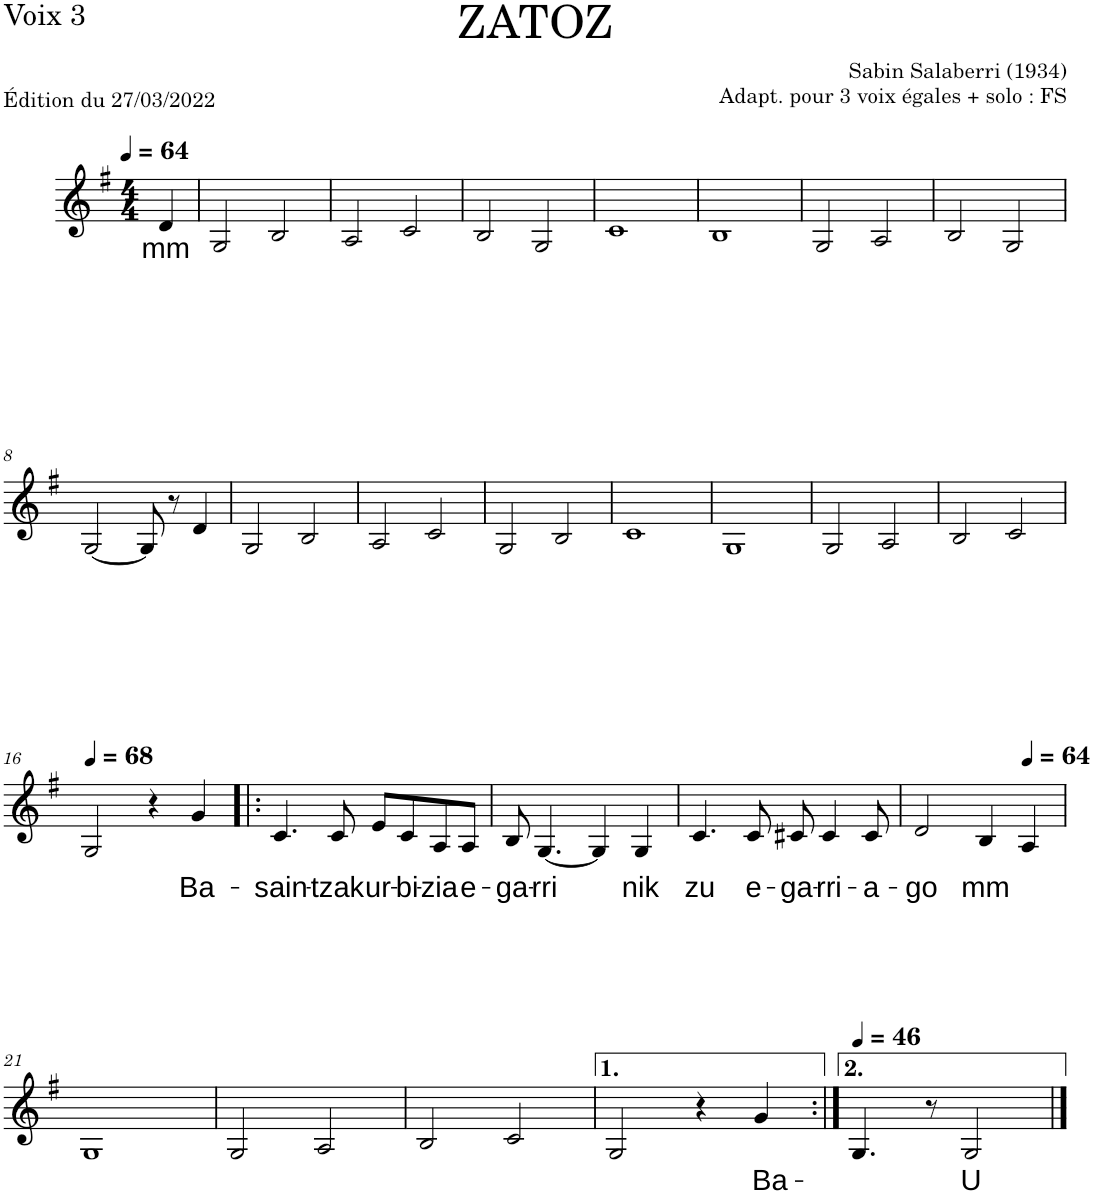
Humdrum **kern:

**kern	**text
*part1	*part1
*staff1	*staff1
*I"Voix 3	*
*I'V3	*
*clefG2	*
*k[f#]	*
*M4/4	*
*MM64	*
=	=
!	!LO:LY:b
4d/	mm
=1	=1
2G/	.
2B/	.
=2	=2
2A/	.
2c/	.
=3	=3
2B/	.
2G/	.
=4	=4
1c	.
=5	=5
1B	.
=6	=6
2G/	.
2A/	.
=7	=7
2B/	.
2G/	.
!!LO:LB:g=z
=8	=8
[2G/	.
8G/]	.
8r	.
4d/	.
=9	=9
2G/	.
2B/	.
=10	=10
2A/	.
2c/	.
=11	=11
2G/	.
2B/	.
=12	=12
1c	.
=13	=13
1G	.
=14	=14
2G/	.
2A/	.
=15	=15
2B/	.
2c/	.
!!LO:LB:g=z
=16	=16
*MM68	*
2G/	.
4r	.
!	!LO:LY:b
4g/	Ba-
=17!|:	=17!|:
!	!LO:LY:b
4.c/	-sain-
!	!LO:LY:b
8c/	-tzak
!	!LO:LY:b
8e/L	ur-
!	!LO:LY:b
8c/	-bi-
!	!LO:LY:b
8A/	-zia
!	!LO:LY:b
8A/J	e-
=18	=18
!	!LO:LY:b
8B/	-ga-
!	!LO:LY:b
[4.G/	-rri
4G/]	.
!	!LO:LY:b
4G/	nik
=19	=19
!	!LO:LY:b
4.c/	zu
!	!LO:LY:b
8c/	e-
!	!LO:LY:b
8c#X/	-ga-
!	!LO:LY:b
4c#/	-rri-
!	!LO:LY:b
8c#/	-a-
=20	=20
!	!LO:LY:b
2d/	-go
!	!LO:LY:b
4B/	mm
*MM64	*
4A/	.
!!LO:LB:g=z
=21	=21
1G	.
=22	=22
2G/	.
2A/	.
=23	=23
2B/	.
2c/	.
=24	=24
2G/	.
4r	.
!	!LO:LY:b
4g/	Ba-
=25:|!	=25:|!
*MM46	*
4.G/	.
8r	.
!	!LO:LY:b
2G/	U
==	==
*-	*-
